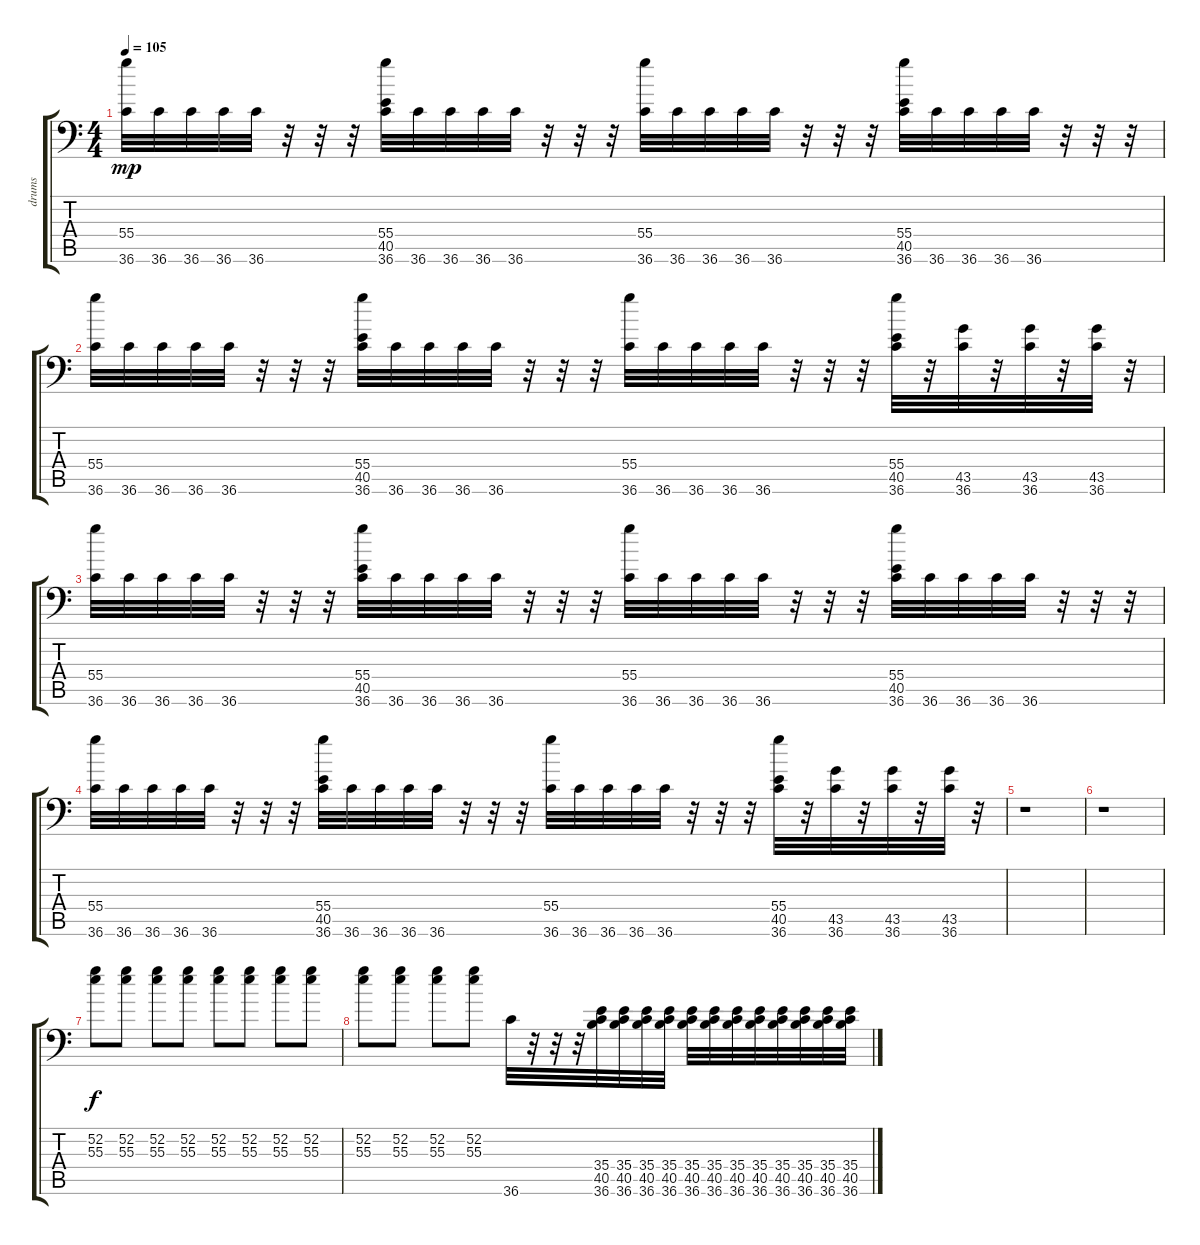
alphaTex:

\track ("drums" "drums") {instrument acousticgrandpiano}
\staff {score tabs}
\tuning (C-1 C-1 C-1 C-1 C-1 C-1) {hide}
\ts (4 4)
\tempo 105
\clef f4
\ks c
(55.4 36.6).32{dy mp} 36.6.32 36.6.32 36.6.32 36.6.32 r.32 r.32 r.32 (55.4 40.5 36.6).32 36.6.32 36.6.32 36.6.32 36.6.32 r.32 r.32 r.32 (55.4 36.6).32 36.6.32 36.6.32 36.6.32 36.6.32 r.32 r.32 r.32 (55.4 40.5 36.6).32 36.6.32 36.6.32 36.6.32 36.6.32 r.32 r.32 r.32 |
(55.4 36.6).32 36.6.32 36.6.32 36.6.32 36.6.32 r.32 r.32 r.32 (55.4 40.5 36.6).32 36.6.32 36.6.32 36.6.32 36.6.32 r.32 r.32 r.32 (55.4 36.6).32 36.6.32 36.6.32 36.6.32 36.6.32 r.32 r.32 r.32 (55.4 40.5 36.6).32 r.32 (43.5 36.6).32 r.32 (43.5 36.6).32 r.32 (43.5 36.6).32 r.32 |
(55.4 36.6).32 36.6.32 36.6.32 36.6.32 36.6.32 r.32 r.32 r.32 (55.4 40.5 36.6).32 36.6.32 36.6.32 36.6.32 36.6.32 r.32 r.32 r.32 (55.4 36.6).32 36.6.32 36.6.32 36.6.32 36.6.32 r.32 r.32 r.32 (55.4 40.5 36.6).32 36.6.32 36.6.32 36.6.32 36.6.32 r.32 r.32 r.32 |
(55.4 36.6).32 36.6.32 36.6.32 36.6.32 36.6.32 r.32 r.32 r.32 (55.4 40.5 36.6).32 36.6.32 36.6.32 36.6.32 36.6.32 r.32 r.32 r.32 (55.4 36.6).32 36.6.32 36.6.32 36.6.32 36.6.32 r.32 r.32 r.32 (55.4 40.5 36.6).32 r.32 (43.5 36.6).32 r.32 (43.5 36.6).32 r.32 (43.5 36.6).32 r.32 |
r.1 |
r.1 |
(52.2 55.3).8{dy f} (52.2 55.3).8 (52.2 55.3).8 (52.2 55.3).8 (52.2 55.3).8 (52.2 55.3).8 (52.2 55.3).8 (52.2 55.3).8 |
(52.2 55.3).8 (52.2 55.3).8 (52.2 55.3).8 (52.2 55.3).8 36.6.32 r.32 r.32 r.32 (35.4 40.5 36.6).32 (35.4 40.5 36.6).32 (35.4 40.5 36.6).32 (35.4 40.5 36.6).32 (35.4 40.5 36.6).32 (35.4 40.5 36.6).32 (35.4 40.5 36.6).32 (35.4 40.5 36.6).32 (35.4 40.5 36.6).32 (35.4 40.5 36.6).32 (35.4 40.5 36.6).32 (35.4 40.5 36.6).32
